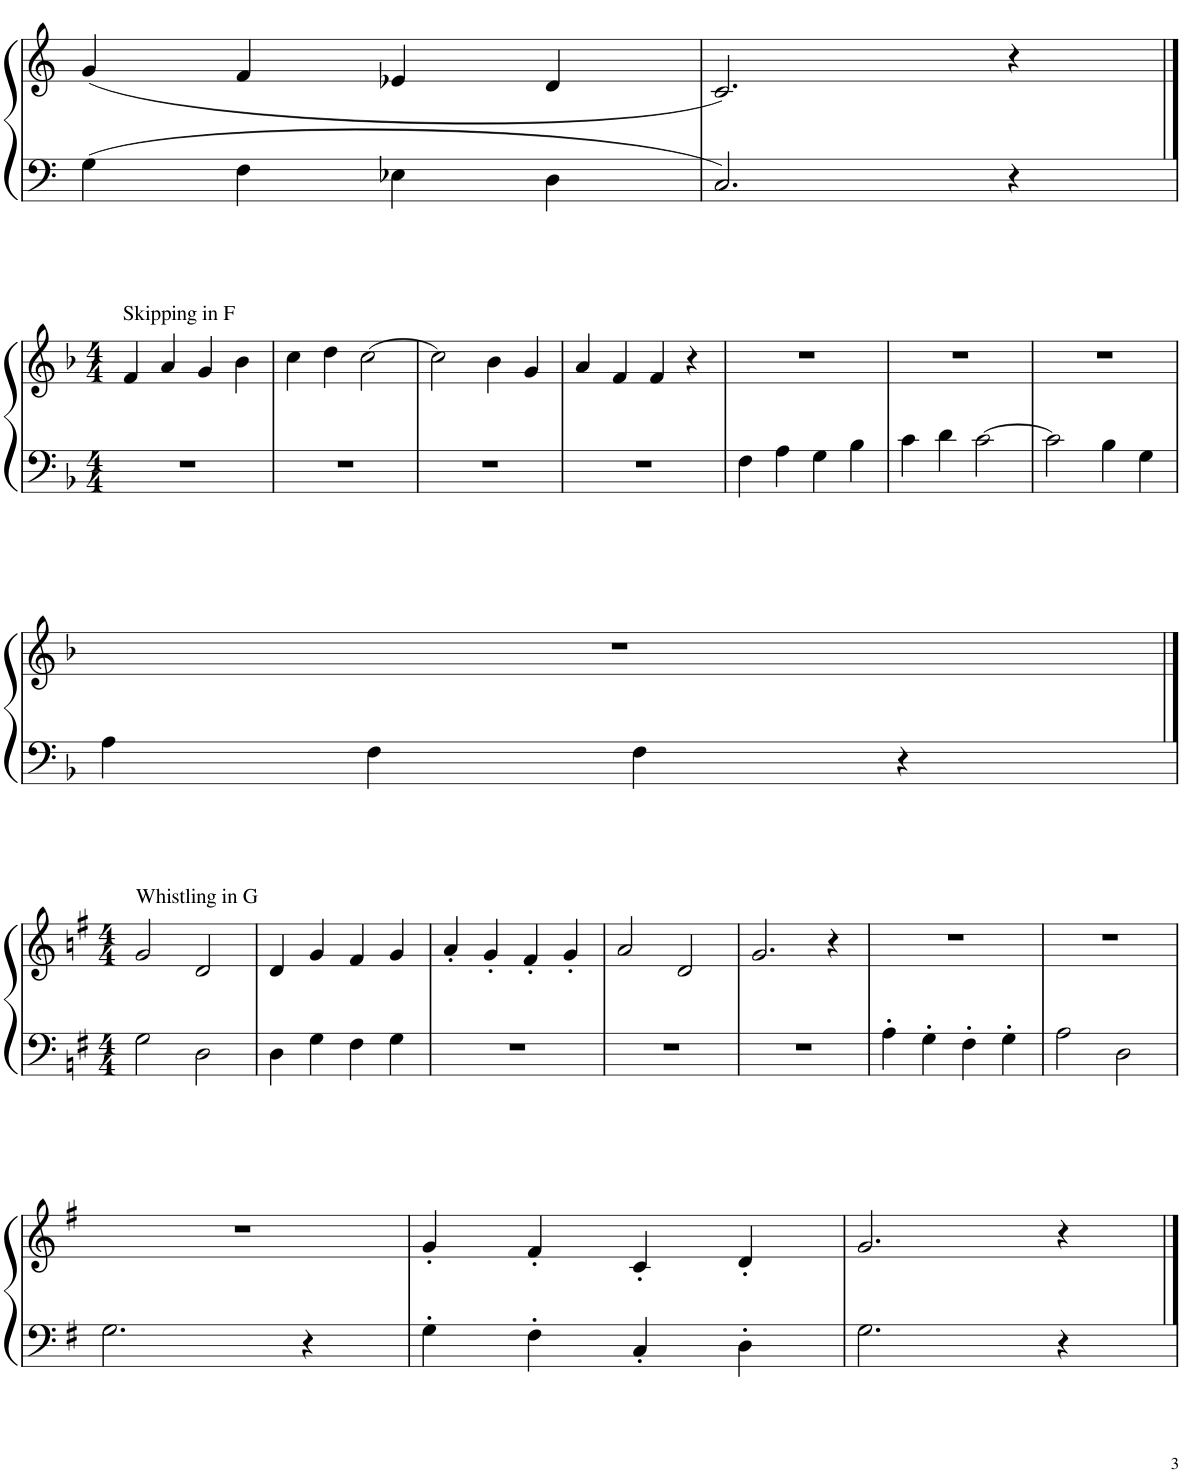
**kern	**kern
*part1	*part1
*staff2	*staff1
*I"Piano	*
*I'Pno	*
!!LO:PB:g=z
*clefF4	*clefG2
*k[]	*k[]
*M4/4	*M4/4
=46	=46
4G\	(4g/
4F\	4f/
4E-X\	4e-X/
4D\	4d/
=47	=47
2.C/	2.c/)
4r	4r
!!LO:LB:g=z
==48	==48
*k[b-]	*k[b-]
*M4/4	*M4/4
!	!LO:TX:a:t=Skipping in F
1r	4f/
.	4a/
.	4g/
.	4b-\
=49	=49
1r	4cc\
.	4dd\
.	[2cc\
=50	=50
1r	2cc\]
.	4b-\
.	4g/
=51	=51
1r	4a/
.	4f/
.	4f/
.	4r
=52	=52
4F\	1r
4A\	.
4G\	.
4B-\	.
=53	=53
4c\	1r
4d\	.
[2c\	.
=54	=54
2c\]	1r
4B-\	.
4G\	.
!!LO:LB:g=z
=55	=55
4A\	1r
4F\	.
4F\	.
4r	.
!!LO:LB:g=z
==56	==56
*k[f#]	*k[f#]
*M4/4	*M4/4
!	!LO:TX:a:t=Whistling in G
2G\	2g/
2D\	2d/
=57	=57
4D\	4d/
4G\	4g/
4F#\	4f#/
4G\	4g/
=58	=58
1r	4a'/
.	4g'/
.	4f#'/
.	4g'/
=59	=59
1r	2a/
.	2d/
=60	=60
1r	2.g/
.	4r
=61	=61
4A'\	1r
4G'\	.
4F#'\	.
4G'\	.
=62	=62
2A\	1r
2D\	.
!!LO:LB:g=z
=63	=63
2.G\	1r
4r	.
=64	=64
4G'\	4g'/
4F#'\	4f#'/
4C'/	4c'/
4D'\	4d'/
=65	=65
2.G\	2.g/
4r	4r
==	==
*-	*-
